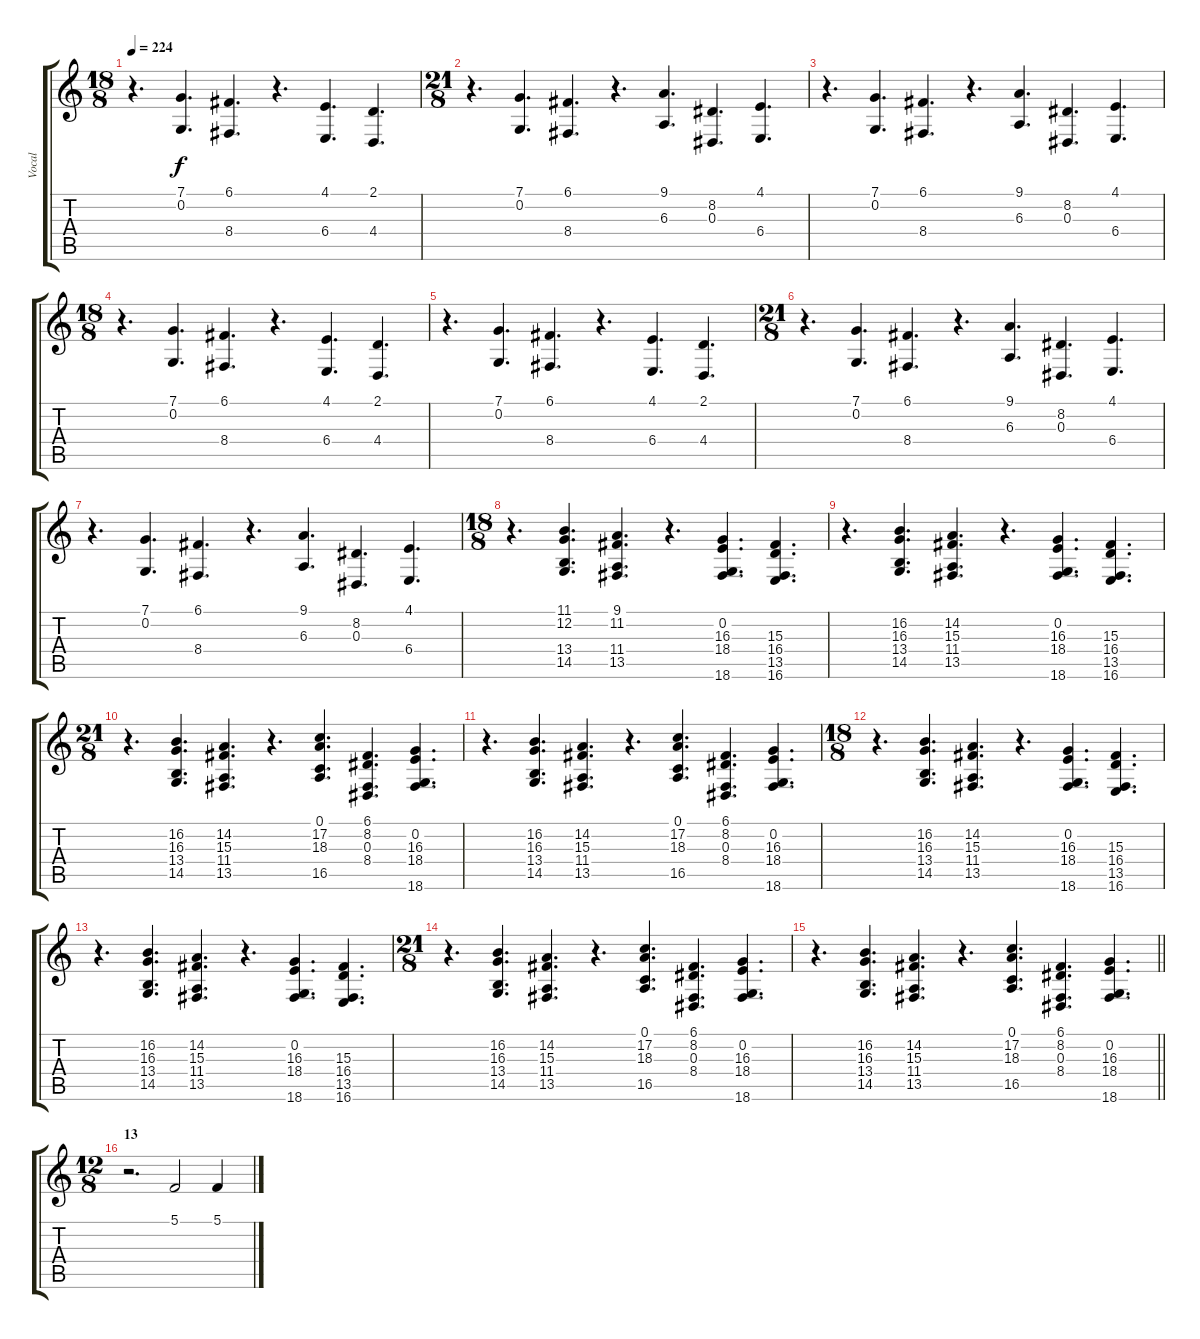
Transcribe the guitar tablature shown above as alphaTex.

\track ("Vocal" "Vocal") {instrument lead6voice}
\staff {score tabs}
\tuning (C4 G3 Eb3 Bb2 F2 C2) {hide}
\ts (18 8)
\tempo 224
\clef g2
\ks c
r.4{d dy f} (7.1 0.2).4{d} (6.1 8.4).4{d} r.4{d} (4.1 6.4).4{d} (2.1 4.4).4{d} |
\ts (21 8)
r.4{d} (7.1 0.2).4{d} (6.1 8.4).4{d} r.4{d} (9.1 6.3).4{d} (8.2 0.3).4{d} (4.1 6.4).4{d} |
r.4{d} (7.1 0.2).4{d} (6.1 8.4).4{d} r.4{d} (9.1 6.3).4{d} (8.2 0.3).4{d} (4.1 6.4).4{d} |
\ts (18 8)
r.4{d} (7.1 0.2).4{d} (6.1 8.4).4{d} r.4{d} (4.1 6.4).4{d} (2.1 4.4).4{d} |
r.4{d} (7.1 0.2).4{d} (6.1 8.4).4{d} r.4{d} (4.1 6.4).4{d} (2.1 4.4).4{d} |
\ts (21 8)
r.4{d} (7.1 0.2).4{d} (6.1 8.4).4{d} r.4{d} (9.1 6.3).4{d} (8.2 0.3).4{d} (4.1 6.4).4{d} |
r.4{d} (7.1 0.2).4{d} (6.1 8.4).4{d} r.4{d} (9.1 6.3).4{d} (8.2 0.3).4{d} (4.1 6.4).4{d} |
\ts (18 8)
r.4{d} (11.1 12.2 13.4 14.5).4{d} (9.1 11.2 11.4 13.5).4{d} r.4{d} (0.2 16.3 18.4 18.6).4{d} (15.3 16.4 13.5 16.6).4{d} |
r.4{d} (16.2 16.3 13.4 14.5).4{d} (14.2 15.3 11.4 13.5).4{d} r.4{d} (0.2 16.3 18.4 18.6).4{d} (15.3 16.4 13.5 16.6).4{d} |
\ts (21 8)
r.4{d} (16.2 16.3 13.4 14.5).4{d} (14.2 15.3 11.4 13.5).4{d} r.4{d} (0.1 17.2 18.3 16.5).4{d} (6.1 8.2 0.3 8.4).4{d} (0.2 16.3 18.4 18.6).4{d} |
r.4{d} (16.2 16.3 13.4 14.5).4{d} (14.2 15.3 11.4 13.5).4{d} r.4{d} (0.1 17.2 18.3 16.5).4{d} (6.1 8.2 0.3 8.4).4{d} (0.2 16.3 18.4 18.6).4{d} |
\ts (18 8)
r.4{d} (16.2 16.3 13.4 14.5).4{d} (14.2 15.3 11.4 13.5).4{d} r.4{d} (0.2 16.3 18.4 18.6).4{d} (15.3 16.4 13.5 16.6).4{d} |
r.4{d} (16.2 16.3 13.4 14.5).4{d} (14.2 15.3 11.4 13.5).4{d} r.4{d} (0.2 16.3 18.4 18.6).4{d} (15.3 16.4 13.5 16.6).4{d} |
\ts (21 8)
r.4{d} (16.2 16.3 13.4 14.5).4{d} (14.2 15.3 11.4 13.5).4{d} r.4{d} (0.1 17.2 18.3 16.5).4{d} (6.1 8.2 0.3 8.4).4{d} (0.2 16.3 18.4 18.6).4{d} |
\barLineRight lightlight
r.4{d} (16.2 16.3 13.4 14.5).4{d} (14.2 15.3 11.4 13.5).4{d} r.4{d} (0.1 17.2 18.3 16.5).4{d} (6.1 8.2 0.3 8.4).4{d} (0.2 16.3 18.4 18.6).4{d} |
\ts (12 8)
\section ("" "13")
r.2{d instrument synthvoice} 5.1.2 5.1.4
